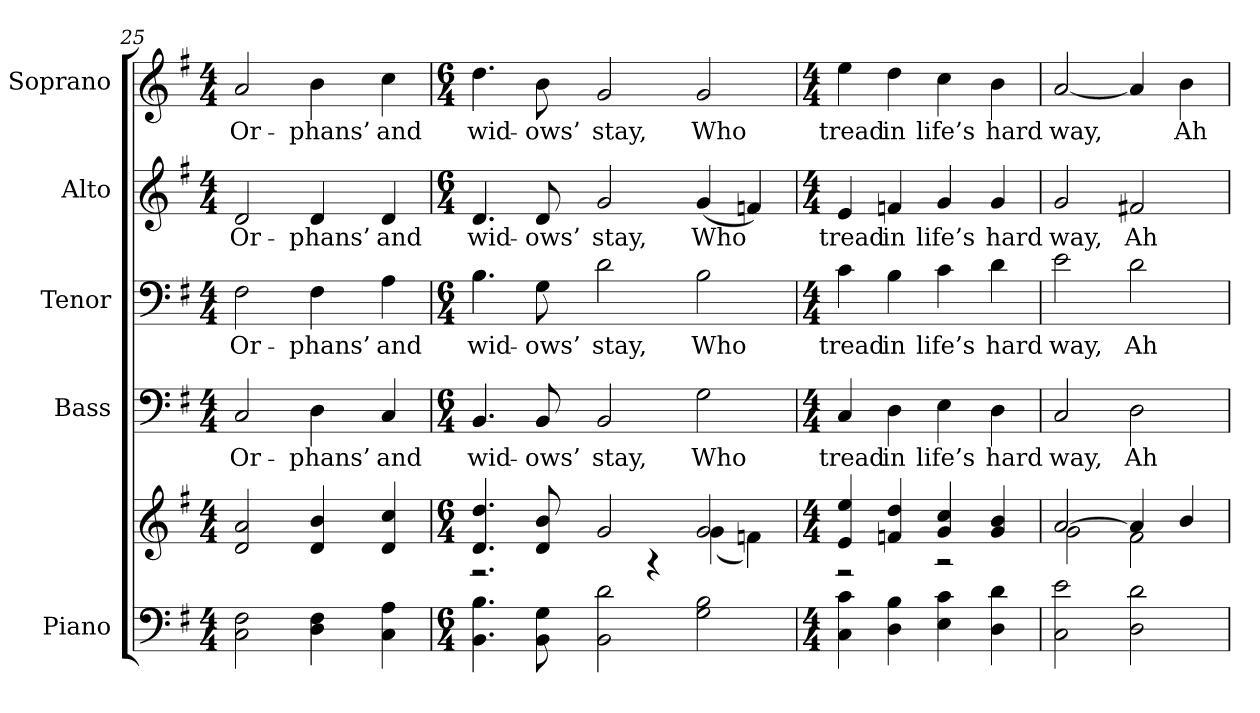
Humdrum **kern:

**kern	**kern	**kern	**text	**kern	**text	**kern	**text	**kern	**text
*part5	*part5	*part4	*part4	*part3	*part3	*part2	*part2	*part1	*part1
*staff6	*staff5	*staff4	*staff4	*staff3	*staff3	*staff2	*staff2	*staff1	*staff1
*I"Piano	*	*I"Bass	*	*I"Tenor	*	*I"Alto	*	*I"Soprano	*
*I'Pno.	*	*I'B.	*	*I'T.	*	*I'A.	*	*I'S.	*
*clefF4	*clefG2	*clefF4	*	*clefF4	*	*clefG2	*	*clefG2	*
*k[f#]	*k[f#]	*k[f#]	*	*k[f#]	*	*k[f#]	*	*k[f#]	*
*G:	*G:	*G:	*	*G:	*	*G:	*	*G:	*
*M4/4	*M4/4	*M4/4	*	*M4/4	*	*M4/4	*	*M4/4	*
=25	=25	=25	=25	=25	=25	=25	=25	=25	=25
!	!	!	!LO:LY:b:color=#000000	!	!	!	!	!	!
!	!	!	!	!	!LO:LY:b:color=#000000	!	!	!	!
!	!	!	!	!	!	!	!LO:LY:b:color=#000000	!	!
!	!	!	!	!	!	!	!	!	!LO:LY:b:color=#000000
2Ci\ 2F#i	2di/ 2ai	2Ci/	Or-	2F#i\	Or-	2di/	Or-	2ai/	Or-
!	!	!	!LO:LY:b:color=#000000	!	!	!	!	!	!
!	!	!	!	!	!LO:LY:b:color=#000000	!	!	!	!
!	!	!	!	!	!	!	!LO:LY:b:color=#000000	!	!
!	!	!	!	!	!	!	!	!	!LO:LY:b:color=#000000
4Di\ 4F#i	4di/ 4bi	4Di\	-phans’	4F#i\	-phans’	4di/	-phans’	4bi\	-phans’
!	!	!	!LO:LY:b:color=#000000	!	!	!	!	!	!
!	!	!	!	!	!LO:LY:b:color=#000000	!	!	!	!
!	!	!	!	!	!	!	!LO:LY:b:color=#000000	!	!
!	!	!	!	!	!	!	!	!	!LO:LY:b:color=#000000
4Ci\ 4Ai	4di/ 4cci	4Ci/	and	4Ai\	and	4di/	and	4cci\	and
=26	=26	=26	=26	=26	=26	=26	=26	=26	=26
*M6/4	*M6/4	*M6/4	*	*M6/4	*	*M6/4	*	*M6/4	*
*	*^	*	*	*	*	*	*	*	*
!	!	!	!	!LO:LY:b:color=#000000	!	!	!	!	!	!
!	!	!	!	!	!	!LO:LY:b:color=#000000	!	!	!	!
!	!	!	!	!	!	!	!	!LO:LY:b:color=#000000	!	!
!	!	!	!	!	!	!	!	!	!	!LO:LY:b:color=#000000
4.BBi\ 4.Bi	4.di/ 4.ddi	2.r	4.BBi/	wid-	4.Bi\	wid-	4.di/	wid-	4.ddi\	wid-
!	!	!	!	!LO:LY:b:color=#000000	!	!	!	!	!	!
!	!	!	!	!	!	!LO:LY:b:color=#000000	!	!	!	!
!	!	!	!	!	!	!	!	!LO:LY:b:color=#000000	!	!
!	!	!	!	!	!	!	!	!	!	!LO:LY:b:color=#000000
8BBi\ 8Gi	8di/ 8bi	.	8BBi/	-ows’	8Gi\	-ows’	8di/	-ows’	8bi\	-ows’
!	!	!	!	!LO:LY:b:color=#000000	!	!	!	!	!	!
!	!	!	!	!	!	!LO:LY:b:color=#000000	!	!	!	!
!	!	!	!	!	!	!	!	!LO:LY:b:color=#000000	!	!
!	!	!	!	!	!	!	!	!	!	!LO:LY:b:color=#000000
2BBi\ 2di	2gi/	.	2BBi/	stay,	2di\	stay,	2gi/	stay,	2gi/	stay,
.	.	4r	.	.	.	.	.	.	.	.
!	!	!	!	!LO:LY:b:color=#000000	!	!	!	!	!	!
!	!	!	!	!	!	!LO:LY:b:color=#000000	!	!	!	!
!	!	!	!	!	!	!	!	!LO:LY:b:color=#000000	!	!
!	!	!	!	!	!	!	!	!	!	!LO:LY:b:color=#000000
2Gi\ 2Bi	2gi/	(4gi\	2Gi\	Who	2Bi\	Who	(4gi/	Who	2gi/	Who
.	.	4fni\)	.	.	.	.	4fni/)	.	.	.
!!LO:PB:g=z
=27	=27	=27	=27	=27	=27	=27	=27	=27	=27	=27
*M4/4	*M4/4	*	*M4/4	*	*M4/4	*	*M4/4	*	*M4/4	*
!	!	!	!	!LO:LY:b:color=#000000	!	!	!	!	!	!
!	!	!	!	!	!	!LO:LY:b:color=#000000	!	!	!	!
!	!	!	!	!	!	!	!	!LO:LY:b:color=#000000	!	!
!	!	!	!	!	!	!	!	!	!	!LO:LY:b:color=#000000
4Ci\ 4ci	4ei/ 4eei	2r	4Ci/	tread	4ci\	tread	4ei/	tread	4eei\	tread
!	!	!	!	!LO:LY:b:color=#000000	!	!	!	!	!	!
!	!	!	!	!	!	!LO:LY:b:color=#000000	!	!	!	!
!	!	!	!	!	!	!	!	!LO:LY:b:color=#000000	!	!
!	!	!	!	!	!	!	!	!	!	!LO:LY:b:color=#000000
4Di\ 4Bi	4fni/ 4ddi	.	4Di\	in	4Bi\	in	4fni/	in	4ddi\	in
!	!	!	!	!LO:LY:b:color=#000000	!	!	!	!	!	!
!	!	!	!	!	!	!LO:LY:b:color=#000000	!	!	!	!
!	!	!	!	!	!	!	!	!LO:LY:b:color=#000000	!	!
!	!	!	!	!	!	!	!	!	!	!LO:LY:b:color=#000000
4Ei\ 4ci	4gi/ 4cci	2r	4Ei\	life’s	4ci\	life’s	4gi/	life’s	4cci\	life’s
!	!	!	!	!LO:LY:b:color=#000000	!	!	!	!	!	!
!	!	!	!	!	!	!LO:LY:b:color=#000000	!	!	!	!
!	!	!	!	!	!	!	!	!LO:LY:b:color=#000000	!	!
!	!	!	!	!	!	!	!	!	!	!LO:LY:b:color=#000000
4Di\ 4di	4gi/ 4bi	.	4Di\	hard	4di\	hard	4gi/	hard	4bi\	hard
=28	=28	=28	=28	=28	=28	=28	=28	=28	=28	=28
!	!	!	!	!LO:LY:b:color=#000000	!	!	!	!	!	!
!	!	!	!	!	!	!LO:LY:b:color=#000000	!	!	!	!
!	!	!	!	!	!	!	!	!LO:LY:b:color=#000000	!	!
!	!	!	!	!	!	!	!	!	!	!LO:LY:b:color=#000000
2Ci\ 2ei	[>2ai/	2gi\	2Ci/	way,	2ei\	way,	2gi/	way,	[<2ai/	way,
!	!	!	!	!LO:LY:b:color=#000000	!	!	!	!	!	!
!	!	!	!	!	!	!LO:LY:b:color=#000000	!	!	!	!
!	!	!	!	!	!	!	!	!LO:LY:b:color=#000000	!	!
2Di\ 2di	4ai/]	2f#i\	2Di\	Ah-	2di\	Ah-	2f#Xi/	Ah-	4ai/]	.
!	!	!	!	!	!	!	!	!	!	!LO:LY:b:color=#000000
.	4bi/	.	.	.	.	.	.	.	4bi\	Ah-
*	*v	*v	*	*	*	*	*	*	*	*
=	=	=	=	=	=	=	=	=	=
*-	*-	*-	*-	*-	*-	*-	*-	*-	*-
